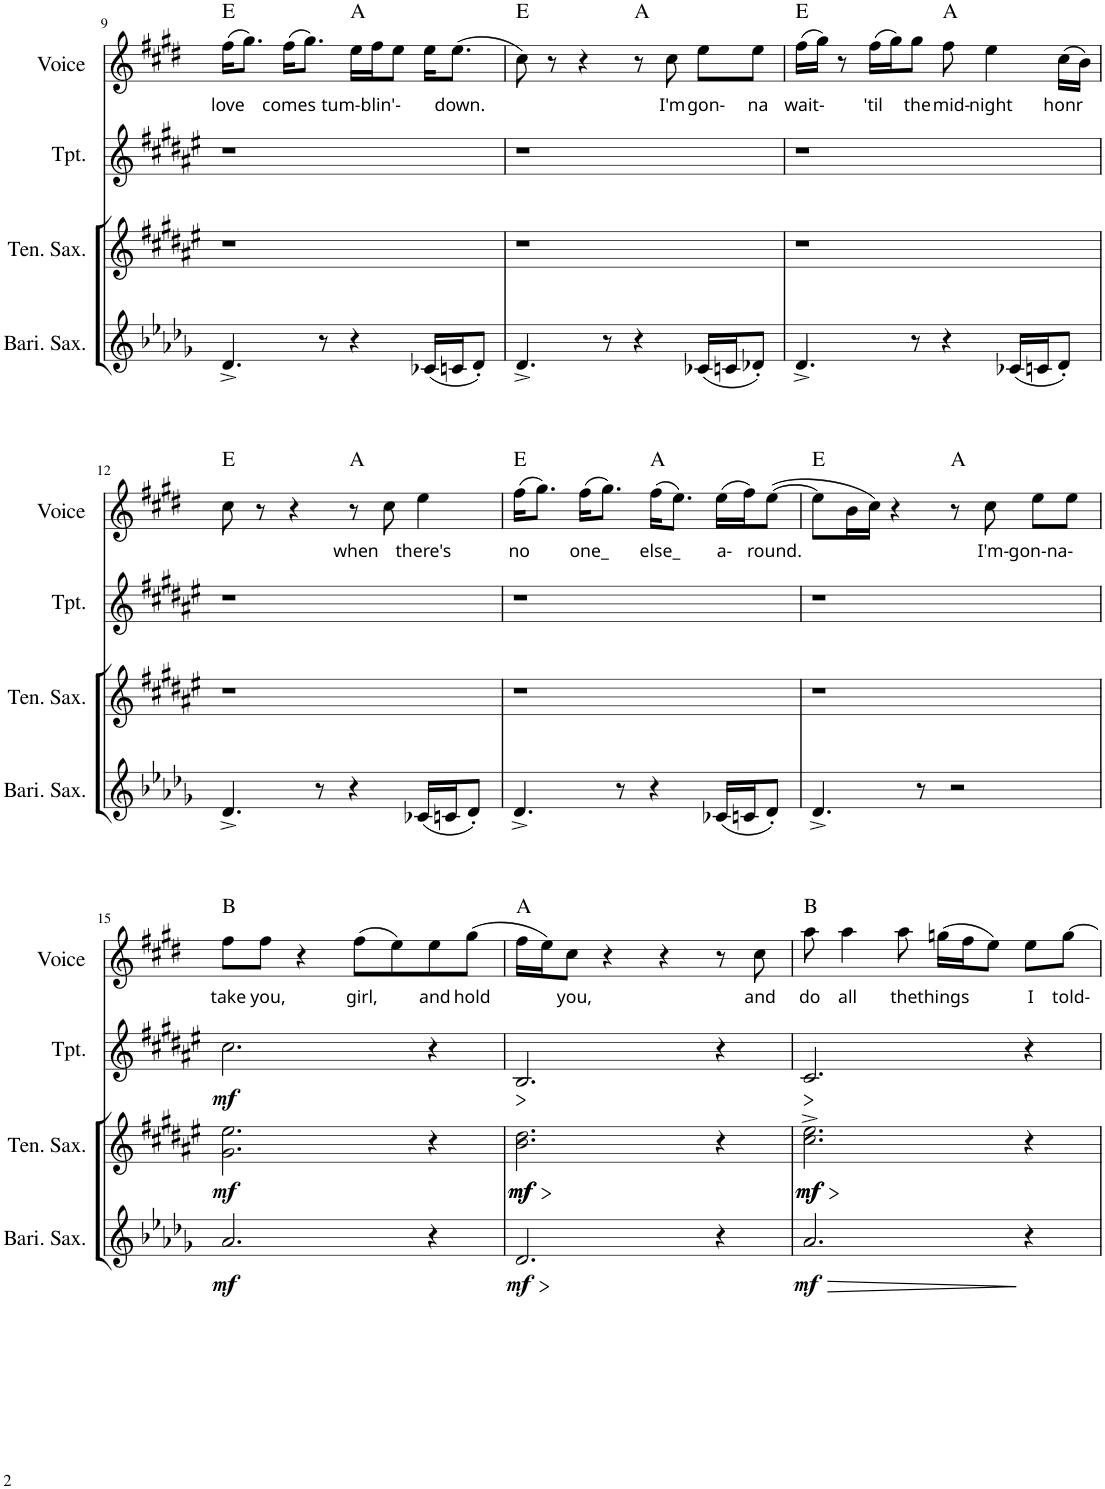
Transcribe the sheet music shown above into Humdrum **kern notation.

**kern	**dynam	**kern	**dynam	**kern	**dynam	**kern	**text	**harte
*part4	*part4	*part3	*part3	*part2	*part2	*part1	*part1	*part1
*staff4	*staff4	*staff3	*staff3	*staff2	*staff2	*staff1	*staff1	*
*I"Baritone Saxophone	*	*I"Tenor Saxophone	*	*I"Trumpet in Bb	*	*I"Voice	*	*
*I'Bari. Sax.	*	*I'Ten. Sax.	*	*I'Tpt.	*	*I'Voice	*	*
!!LO:PB:g=z
*clefG2	*	*clefG2	*	*clefG2	*	*clefG2	*	*
*Trd12c21	*	*Trd8c14	*	*Trd1c2	*	*	*	*
*k[b-e-a-d-g-]	*	*k[f#c#g#d#a#e#]	*	*k[f#c#g#d#a#e#]	*	*k[f#c#g#d#]	*	*
*D-:	*	*F#:	*	*F#:	*	*E:	*	*
*M4/4	*	*M4/4	*	*M4/4	*	*M4/4	*	*
=9	=9	=9	=9	=9	=9	=9	=9	=9
!	!	!	!	!	!	!	!LO:LY:b	!
4.d-^/	.	1r	.	1r	.	(16ff#\KL	love	E:maj
.	.	.	.	.	.	8.gg#\J)	.	.
!	!	!	!	!	!	!	!LO:LY:b	!
.	.	.	.	.	.	(16ff#\KL	comes	.
.	.	.	.	.	.	8.gg#\J)	.	.
8r	.	.	.	.	.	.	.	.
!	!	!	!	!	!	!	!LO:LY:b	!
4r	.	.	.	.	.	16ee\LL	tum-blin'-	A:maj
.	.	.	.	.	.	16ff#\J	.	.
.	.	.	.	.	.	8ee\J	.	.
(16c-X/LL	.	.	.	.	.	16ee\KL	.	.
!	!	!	!	!	!	!	!LO:LY:b	!
16cn/J	.	.	.	.	.	(8.ee\J	down.	.
8d-'/J)	.	.	.	.	.	.	.	.
=10	=10	=10	=10	=10	=10	=10	=10	=10
4.d-^/	.	1r	.	1r	.	8cc#\)	.	E:maj
.	.	.	.	.	.	8r	.	.
.	.	.	.	.	.	4r	.	.
8r	.	.	.	.	.	.	.	.
4r	.	.	.	.	.	8r	.	A:maj
!	!	!	!	!	!	!	!LO:LY:b	!
.	.	.	.	.	.	8cc#\	I'm	.
!	!	!	!	!	!	!	!LO:LY:b	!
(16c-X/LL	.	.	.	.	.	8ee\L	gon-	.
16cn/J	.	.	.	.	.	.	.	.
!	!	!	!	!	!	!	!LO:LY:b	!
8d-X'/J)	.	.	.	.	.	8ee\J	na	.
=11	=11	=11	=11	=11	=11	=11	=11	=11
!	!	!	!	!	!	!	!LO:LY:b	!
4.d-^/	.	1r	.	1r	.	(16ff#\LL	wait-	E:maj
.	.	.	.	.	.	16gg#\JJ)	.	.
.	.	.	.	.	.	8r	.	.
!	!	!	!	!	!	!	!LO:LY:b	!
.	.	.	.	.	.	(16ff#\LL	'til	.
.	.	.	.	.	.	16gg#\J)	.	.
!	!	!	!	!	!	!	!LO:LY:b	!
8r	.	.	.	.	.	8gg#\J	the	.
!	!	!	!	!	!	!	!LO:LY:b	!
4r	.	.	.	.	.	8ff#\	mid-	A:maj
!	!	!	!	!	!	!	!LO:LY:b	!
.	.	.	.	.	.	4ee\	night	.
(16c-X/LL	.	.	.	.	.	.	.	.
16cn/J	.	.	.	.	.	.	.	.
!	!	!	!	!	!	!	!LO:LY:b	!
8d-'/J)	.	.	.	.	.	(16cc#\LL	honr	.
.	.	.	.	.	.	16b\JJ)	.	.
!!LO:LB:g=z
=12	=12	=12	=12	=12	=12	=12	=12	=12
4.d-^/	.	1r	.	1r	.	8cc#\	.	E:maj
.	.	.	.	.	.	8r	.	.
.	.	.	.	.	.	4r	.	.
8r	.	.	.	.	.	.	.	.
!	!	!	!	!	!	!	!LO:LY:b	!
4r	.	.	.	.	.	8r	when	A:maj
.	.	.	.	.	.	8cc#\	.	.
!	!	!	!	!	!	!	!LO:LY:b	!
(16c-X/LL	.	.	.	.	.	4ee\	there's	.
16cn/J	.	.	.	.	.	.	.	.
8d-'/J)	.	.	.	.	.	.	.	.
=13	=13	=13	=13	=13	=13	=13	=13	=13
!	!	!	!	!	!	!	!LO:LY:b	!
4.d-^/	.	1r	.	1r	.	(16ff#\KL	no	E:maj
.	.	.	.	.	.	8.gg#\J)	.	.
!	!	!	!	!	!	!	!LO:LY:b	!
.	.	.	.	.	.	(16ff#\KL	one_	.
.	.	.	.	.	.	8.gg#\J)	.	.
8r	.	.	.	.	.	.	.	.
!	!	!	!	!	!	!	!LO:LY:b	!
4r	.	.	.	.	.	(16ff#\KL	else_	A:maj
.	.	.	.	.	.	8.ee\J)	.	.
!	!	!	!	!	!	!	!LO:LY:b	!
(16c-X/LL	.	.	.	.	.	(16ee\LL	a-	.
16cn/J	.	.	.	.	.	16ff#\J)	.	.
!	!	!	!	!	!	!	!LO:LY:b	!
8d-'/J)	.	.	.	.	.	([8ee\J	round.	.
=14	=14	=14	=14	=14	=14	=14	=14	=14
4.d-^/	.	1r	.	1r	.	8ee\L]	.	E:maj
.	.	.	.	.	.	16b\L	.	.
.	.	.	.	.	.	16cc#\JJ)	.	.
.	.	.	.	.	.	4r	.	.
8r	.	.	.	.	.	.	.	.
2r	.	.	.	.	.	8r	.	A:maj
!	!	!	!	!	!	!	!LO:LY:b	!
.	.	.	.	.	.	8cc#\	I'm-	.
!	!	!	!	!	!	!	!LO:LY:b	!
.	.	.	.	.	.	8ee\L	gon-na-	.
.	.	.	.	.	.	8ee\J	.	.
.	.	.	.	.	]	.	.	.
!!LO:LB:g=z
=15	=15	=15	=15	=15	=15	=15	=15	=15
!	!LO:HP:b	!	!LO:HP:b	!	!LO:HP:b	!	!LO:LY:b	!
!	!LO:DY:n=1:b	!	!LO:DY:n=1:b	!	!LO:DY:n=1:b	!	!	!
2.a-/	< mf	2.g#\ 2.ee#\	< mf	2.cc#\	< mf	8ff#\L	take	B:maj
!	!	!	!	!	!	!	!LO:LY:b	!
.	.	.	.	.	.	8ff#\J	you,	.
.	.	.	.	.	.	4r	.	.
!	!	!	!	!	!	!	!LO:LY:b	!
.	.	.	.	.	.	(8ff#\L	girl,	.
.	.	.	.	.	.	8ee\)	.	.
!	!	!	!	!	!LO:HP:b	!	!LO:LY:b	!
4r	.	4r	.	4r	>	8ee\	and	.
!	!	!	!	!	!	!	!LO:LY:b	!
.	.	.	.	.	.	(8gg#\J	hold	.
.	[	.	[	.	[	.	.	.
=16	=16	=16	=16	=16	=16	=16	=16	=16
!	!LO:HP:b	!	!LO:HP:b	!	!LO:HP:b	!	!	!
!	!LO:DY:n=1:b	!	!LO:DY:n=1:b	!	!	!	!	!
!	!	!	!LO:DY:n=2:b	!	!	!	!	!
2.d-/	> mf	2.b\ 2.dd#\	> mf mf	2.B/	>	16ff#\LL	.	A:maj
.	.	.	.	.	.	16ee\J)	.	.
!	!	!	!	!	!	!	!LO:LY:b	!
.	.	.	.	.	.	8cc#\J	you,	.
.	.	.	.	.	.	4r	.	.
.	.	.	.	.	.	4r	.	.
4r	.	4r	.	4r	.	8r	.	.
!	!	!	!	!	!	!	!LO:LY:b	!
.	.	.	.	.	.	8cc#\	and	.
.	.	.	]	.	]	.	.	.
=17	=17	=17	=17	=17	=17	=17	=17	=17
!	!LO:HP:b	!	!LO:HP:b	!	!	!	!LO:LY:b	!
!	!LO:DY:n=1:b	!	!LO:DY:n=1:b	!	!	!	!	!
!	!	!	!LO:DY:n=2:b	!	!	!	!	!
2.a-/	> mf	2.cc#\^ 2.ee#\^	> mf mf	2.c#/	.	8aa\	do	B:maj
!	!	!	!	!	!	!	!LO:LY:b	!
.	.	.	.	.	.	4aa\	all	.
!	!	!	!	!	!	!	!LO:LY:b	!
.	.	.	.	.	.	8aa\	the	.
!	!	!	!	!	!	!	!LO:LY:b	!
.	.	.	.	.	.	(16ggn\LL	things	.
.	.	.	.	.	.	16ff#\J	.	.
.	.	.	.	.	.	8ee\J)	.	.
!	!	!	!	!	!	!	!LO:LY:b	!
4r	]	4r	.	4r	.	8ee\L	I	.
!	!	!	!	!	!	!	!LO:LY:b	!
.	.	.	.	.	.	[8gg\J	told-	.
.	]	.	]	.	.	.	.	.
=	=	=	=	=	=	=	=	=
*-	*-	*-	*-	*-	*-	*-	*-	*-
